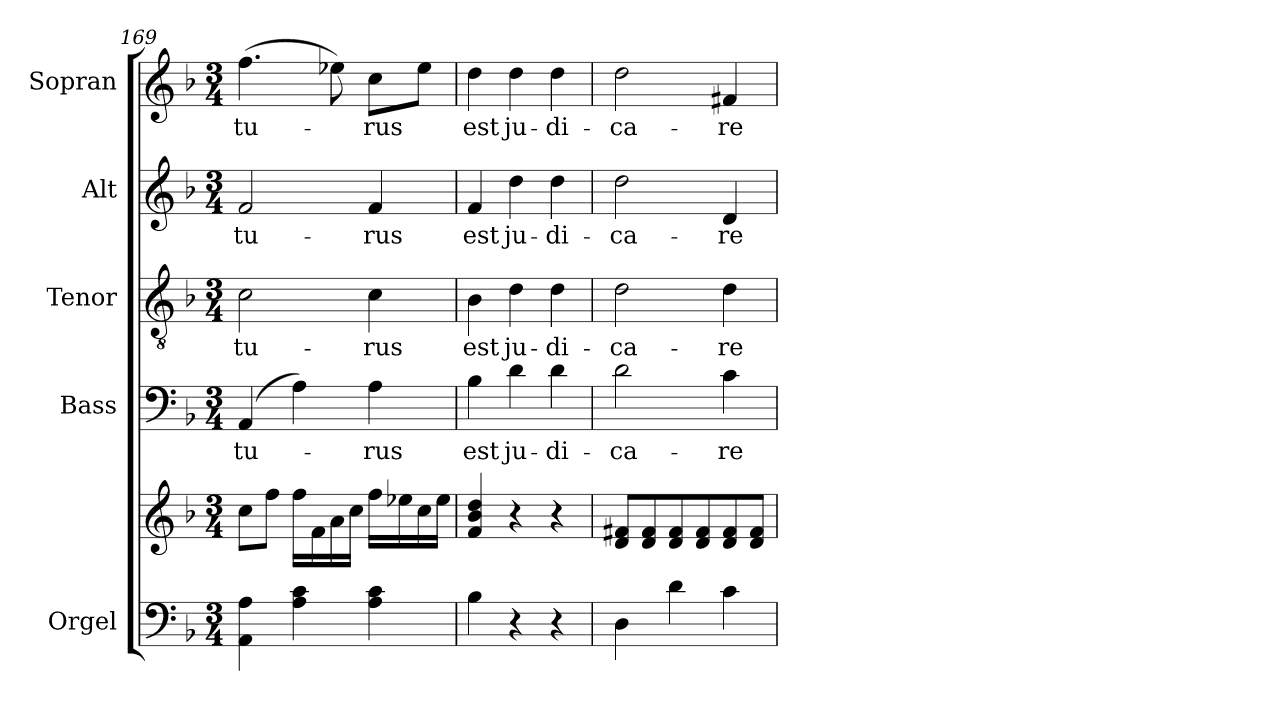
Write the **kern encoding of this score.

**kern	**kern	**kern	**text	**kern	**text	**kern	**text	**kern	**text
*part5	*part5	*part4	*part4	*part3	*part3	*part2	*part2	*part1	*part1
*staff6	*staff5	*staff4	*staff4	*staff3	*staff3	*staff2	*staff2	*staff1	*staff1
*I"Orgel	*	*I"Bass	*	*I"Tenor	*	*I"Alt	*	*I"Sopran	*
*I'Org.	*	*I'B.	*	*I'T.	*	*I'A.	*	*I'S.	*
*clefF4	*clefG2	*clefF4	*	*clefGv2	*	*clefG2	*	*clefG2	*
*k[b-]	*k[b-]	*k[b-]	*	*k[b-]	*	*k[b-]	*	*k[b-]	*
*F:	*F:	*F:	*	*F:	*	*F:	*	*F:	*
*M3/4	*M3/4	*M3/4	*	*M3/4	*	*M3/4	*	*M3/4	*
=169	=169	=169	=169	=169	=169	=169	=169	=169	=169
!	!	!	!LO:LY:b	!	!LO:LY:b	!	!LO:LY:b	!	!LO:LY:b
4AA\ 4A\	8cc\L	(4AA/	-tu-	2c\	-tu-	2f/	-tu-	(>4.ff\	-tu-
.	8ff\J	.	.	.	.	.	.	.	.
4A\ 4c\	16ff\LL	4A\)	.	.	.	.	.	.	.
.	16f\	.	.	.	.	.	.	.	.
.	16a\	.	.	.	.	.	.	8ee-X\)	.
.	16cc\JJ	.	.	.	.	.	.	.	.
!	!	!	!LO:LY:b	!	!LO:LY:b	!	!LO:LY:b	!	!LO:LY:b
4A\ 4c\	16ff\LL	4A\	-rus	4c\	-rus	4f/	-rus	8cc\L	-rus
.	16ee-X\	.	.	.	.	.	.	.	.
.	16cc\	.	.	.	.	.	.	8ee-\J	.
.	16ee-\JJ	.	.	.	.	.	.	.	.
=170	=170	=170	=170	=170	=170	=170	=170	=170	=170
!	!	!	!LO:LY:b	!	!LO:LY:b	!	!LO:LY:b	!	!LO:LY:b
4B-\	4f/ 4b-/ 4dd/	4B-\	est	4B-\	est	4f/	est	4dd\	est
!	!	!	!LO:LY:b	!	!LO:LY:b	!	!LO:LY:b	!	!LO:LY:b
4r	4r	4d\	ju-	4d\	ju-	4dd\	ju-	4dd\	ju-
!	!	!	!LO:LY:b	!	!LO:LY:b	!	!LO:LY:b	!	!LO:LY:b
4r	4r	4d\	-di-	4d\	-di-	4dd\	-di-	4dd\	-di-
=171	=171	=171	=171	=171	=171	=171	=171	=171	=171
!	!	!	!LO:LY:b	!	!LO:LY:b	!	!LO:LY:b	!	!LO:LY:b
4D\	8d/ 8f#X/L	2d\	-ca-	2d\	-ca-	2dd\	-ca-	2dd\	-ca-
.	8d/ 8f#/	.	.	.	.	.	.	.	.
4d\	8d/ 8f#/	.	.	.	.	.	.	.	.
.	8d/ 8f#/	.	.	.	.	.	.	.	.
!	!	!	!LO:LY:b	!	!LO:LY:b	!	!LO:LY:b	!	!LO:LY:b
4c\	8d/ 8f#/	4c\	-re	4d\	-re	4d/	-re	4f#X/	-re
.	8d/ 8f#/J	.	.	.	.	.	.	.	.
=	=	=	=	=	=	=	=	=	=
*-	*-	*-	*-	*-	*-	*-	*-	*-	*-
